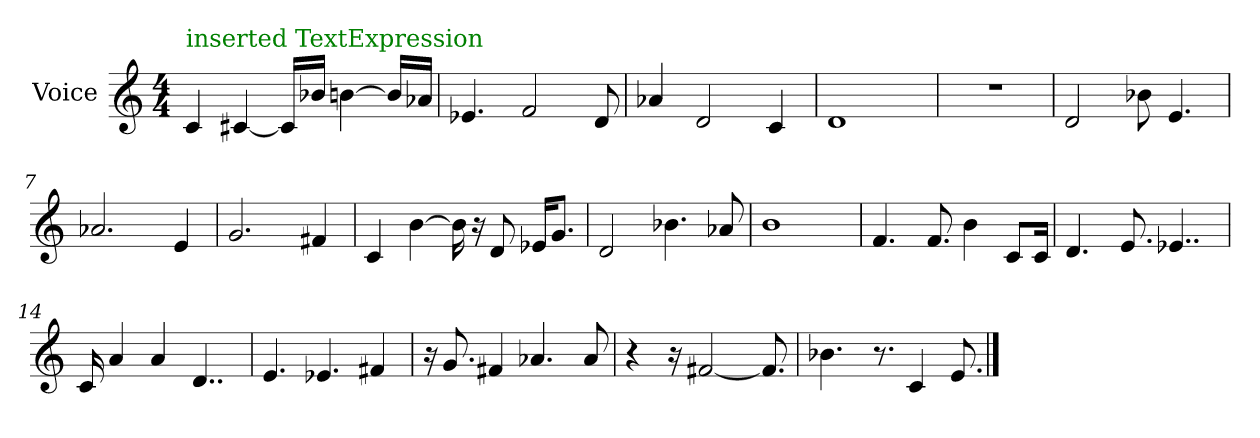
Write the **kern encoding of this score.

**kern
*part1
*staff1
*I"Voice
*I'Voice
*clefG2
*M4/4
=1
!LO:TX:color=#008000:t=inserted TextExpression
4c/
[<4c#X/
16c#/LL]
16b-X/JJ
[>4bn\
16b/LL]
16a-X/JJ
=2
4.e-X/
2f/
8d/
=3
4a-X/
2d/
4c/
=4
1d
=5
1rdd
=6
2d/
8b-X\
4.e/
=7
2.a-X/
4e/
=8
2.g/
4f#X/
=9
4c/
[>4b\
16b\]
16ra
8d/
16e-X/KL
8.g/J
!!LO:LB:g=z
=10
2d/
4.b-X\
8a-X/
=11
1b
=12
4.f/
8.f/
4b\
8c/L
16c/Jk
=13
4.d/
8.e/
4..e-X/
=14
16c/
4a/
4a/
4..d/
=15
4.e/
4.e-X/
4f#X/
=16
16ra
8.g/
4f#X/
4.a-X/
8a-/
=17
4r
16ra
[<2f#X/
8.f#/]
!!LO:LB:g=z
=18
4.b-X\
8.r
4c/
8.e/
==
*-
